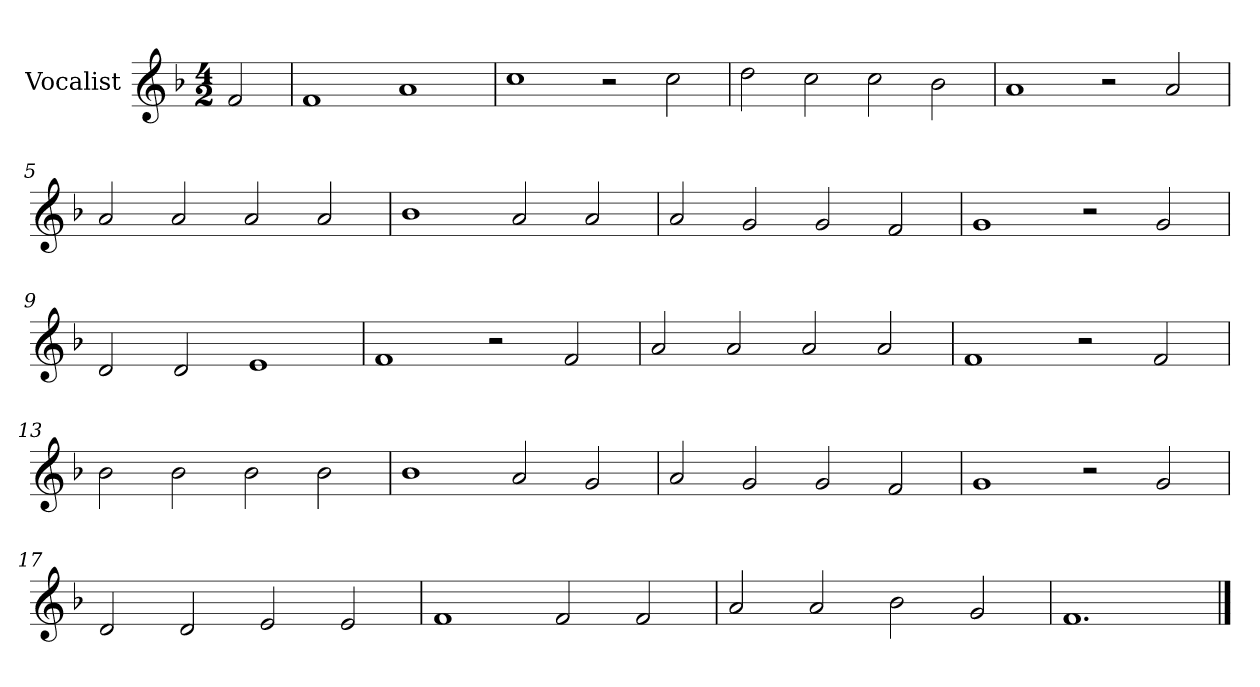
**kern
*part1
*staff1
*I"Vocalist
*k[b-]
*F:
*M4/2
=
2f
=1
1f
1a
=2
1cc
2r
2cc
=3
2dd
2cc
2cc
2b-
=4
1a
2r
2a
=5
2a
2a
2a
2a
=6
1b-
2a
2a
=7
2a
2g
2g
2f
=8
1g
2r
2g
=9
2d
2d
1e
=10
1f
2r
2f
=11
2a
2a
2a
2a
=12
1f
2r
2f
=13
2b-
2b-
2b-
2b-
=14
1b-
2a
2g
=15
2a
2g
2g
2f
=16
1g
2r
2g
=17
2d
2d
2e
2e
=18
1f
2f
2f
=19
2a
2a
2b-
2g
=20
1.f
==
*-
